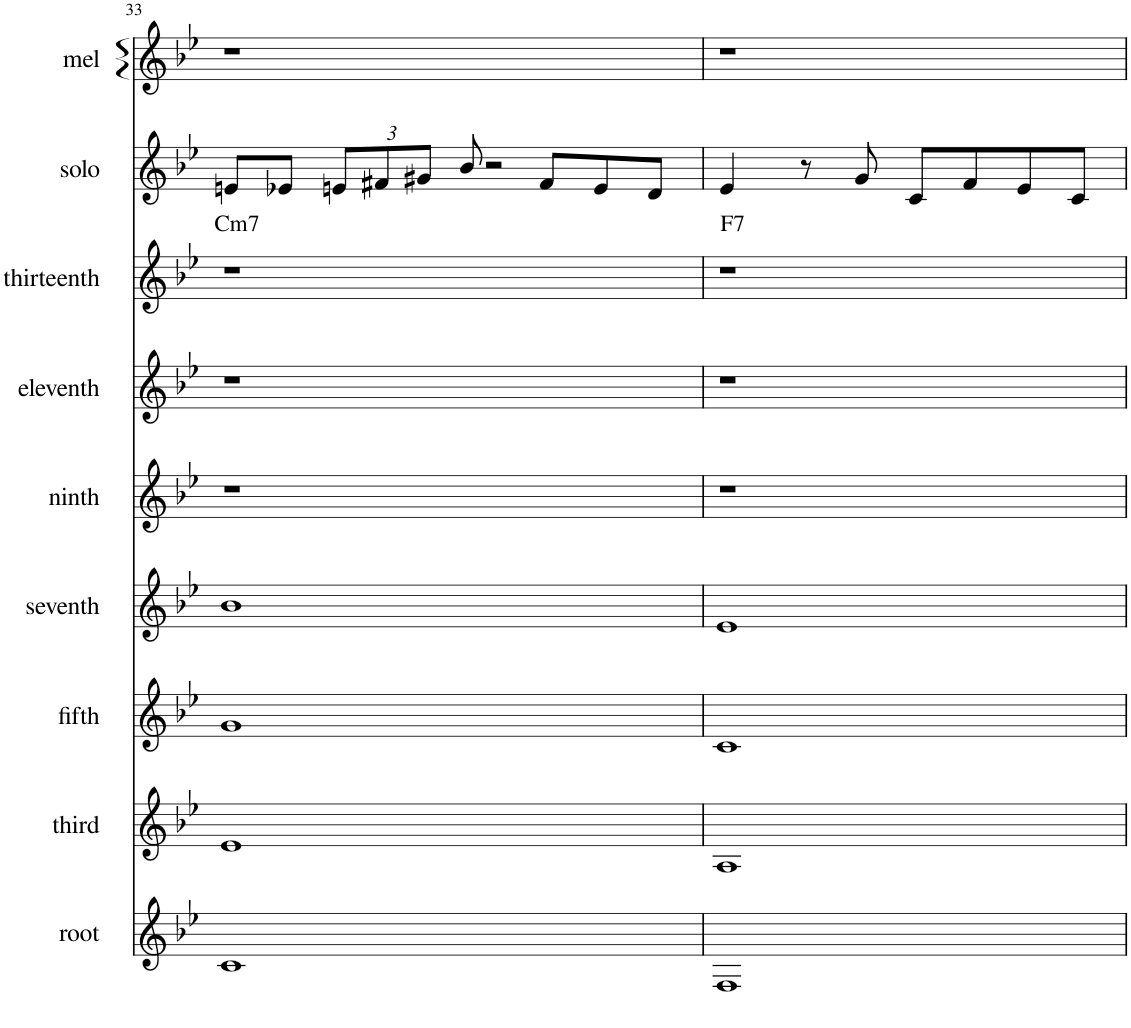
**kern	**kern	**kern	**kern	**kern	**kern	**kern	**kern	**text	**kern
*part9	*part8	*part7	*part6	*part5	*part4	*part3	*part2	*part2	*part1
*staff9	*staff8	*staff7	*staff6	*staff5	*staff4	*staff3	*staff2	*staff2	*staff1
*I"root	*I"third	*I"fifth	*I"seventh	*I"ninth	*I"eleventh	*I"thirteenth	*I"solo	*	*I"mel
*I'root	*I'third	*I'fifth	*I'seventh	*I'ninth	*I'eleventh	*I'thirteenth	*I'solo	*	*I'mel
!!LO:PB:g=z
*clefG2	*clefG2	*clefG2	*clefG2	*clefG2	*clefG2	*clefG2	*clefG2	*	*clefG2
*k[b-e-]	*k[b-e-]	*k[b-e-]	*k[b-e-]	*k[b-e-]	*k[b-e-]	*k[b-e-]	*k[b-e-]	*	*k[b-e-]
*M4/4	*M4/4	*M4/4	*M4/4	*M4/4	*M4/4	*M4/4	*M4/4	*	*M4/4
=33	=33	=33	=33	=33	=33	=33	=33	=33	=33
!	!	!	!	!	!	!	!	!LO:LY:b	!
1c	1e-	1g	1b-	1r	1r	1r	8en/L	Cm7	1r
.	.	.	.	.	.	.	8e-X/J	.	.
*	*	*	*	*	*	*	*Xbrackettup	*	*
.	.	.	.	.	.	.	12en/L	.	.
.	.	.	.	.	.	.	12f#X/	.	.
.	.	.	.	.	.	.	12g#X/J	.	.
.	.	.	.	.	.	.	8b-/	.	.
.	.	.	.	.	.	.	2r	.	.
2ryy	2ryy	2ryy	2ryy	2ryy	2ryy	2ryy	.	.	2ryy
.	.	.	.	.	.	.	8f#/L	.	.
.	.	.	.	.	.	.	8e/	.	.
.	.	.	.	.	.	.	8d/J	.	.
=34	=34	=34	=34	=34	=34	=34	=34	=34	=34
!	!	!	!	!	!	!	!	!LO:LY:b	!
1F	1A	1c	1e-	1r	1r	1r	4e-/	F7	1r
.	.	.	.	.	.	.	8r	.	.
.	.	.	.	.	.	.	8g/	.	.
.	.	.	.	.	.	.	8c/L	.	.
.	.	.	.	.	.	.	8f/	.	.
.	.	.	.	.	.	.	8e-/	.	.
.	.	.	.	.	.	.	8c/J	.	.
=	=	=	=	=	=	=	=	=	=
*-	*-	*-	*-	*-	*-	*-	*-	*-	*-
